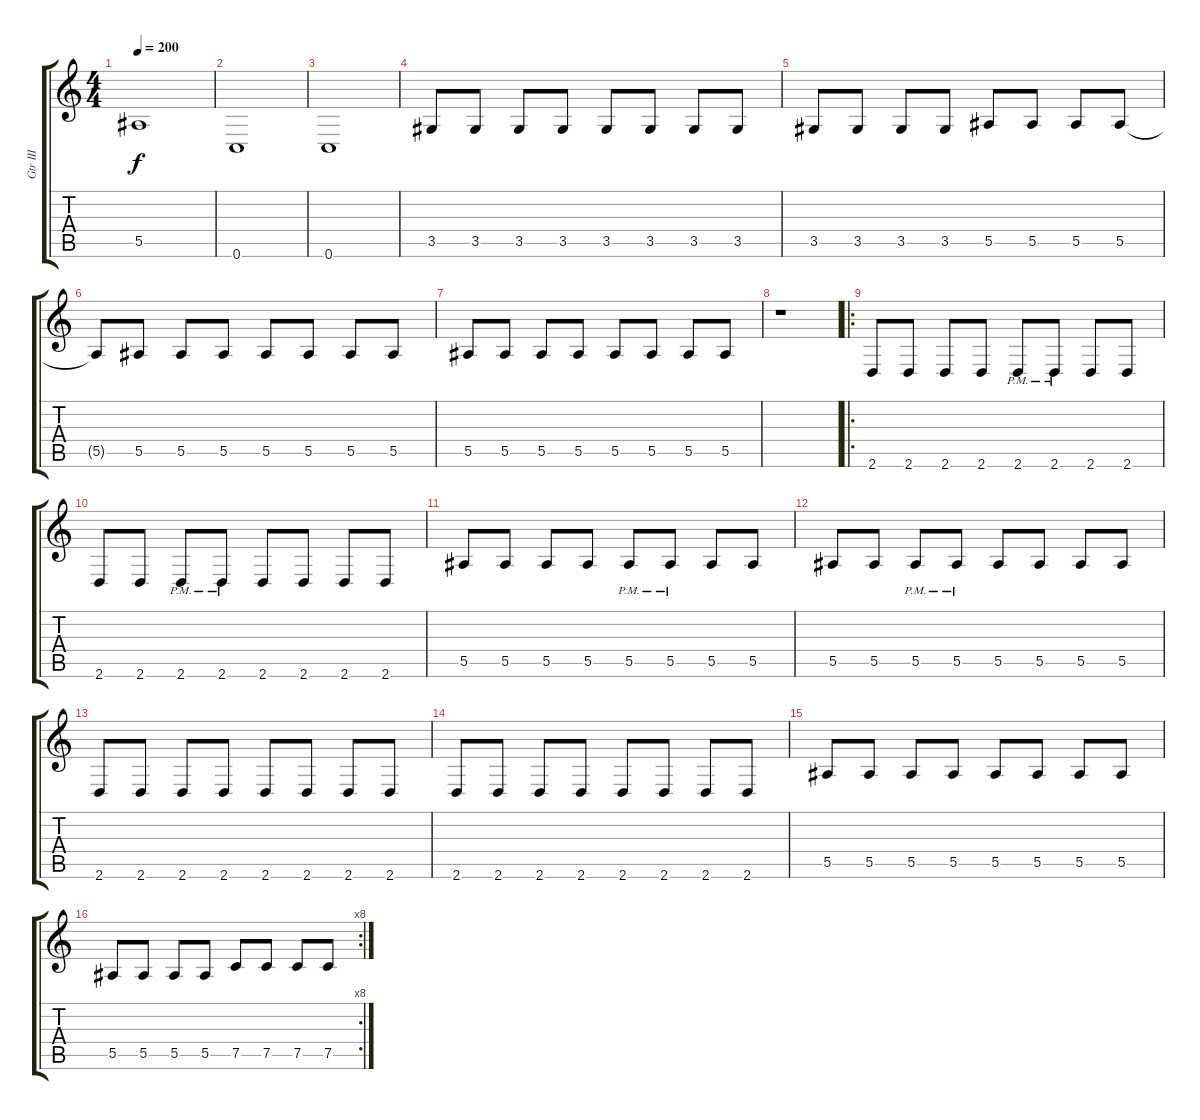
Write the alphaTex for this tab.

\track ("Gtr III" "Gtr III") {instrument distortionguitar}
\staff {score tabs}
\tuning (C4 G3 Eb3 Bb2 F2 C2) {hide}
\ts (4 4)
\tempo 200
\clef g2
\ks c
5.5.1{dy f} |
0.6.1 |
0.6.1 |
3.5.8 3.5.8 3.5.8 3.5.8 3.5.8 3.5.8 3.5.8 3.5.8 |
3.5.8 3.5.8 3.5.8 3.5.8 5.5.8 5.5.8 5.5.8 5.5.8 |
5.5{t}.8 5.5.8 5.5.8 5.5.8 5.5.8 5.5.8 5.5.8 5.5.8 |
5.5.8 5.5.8 5.5.8 5.5.8 5.5.8 5.5.8 5.5.8 5.5.8 |
r.1 |
\ro
2.6.8 2.6.8 2.6.8 2.6.8 2.6{pm}.8 2.6{pm}.8 2.6.8 2.6.8 |
2.6.8 2.6.8 2.6{pm}.8 2.6{pm}.8 2.6.8 2.6.8 2.6.8 2.6.8 |
5.5.8 5.5.8 5.5.8 5.5.8 5.5{pm}.8 5.5{pm}.8 5.5.8 5.5.8 |
5.5.8 5.5.8 5.5{pm}.8 5.5{pm}.8 5.5.8 5.5.8 5.5.8 5.5.8 |
2.6.8 2.6.8 2.6.8 2.6.8 2.6.8 2.6.8 2.6.8 2.6.8 |
2.6.8 2.6.8 2.6.8 2.6.8 2.6.8 2.6.8 2.6.8 2.6.8 |
5.5.8 5.5.8 5.5.8 5.5.8 5.5.8 5.5.8 5.5.8 5.5.8 |
\rc 8
5.5.8 5.5.8 5.5.8 5.5.8 7.5.8 7.5.8 7.5.8 7.5.8
